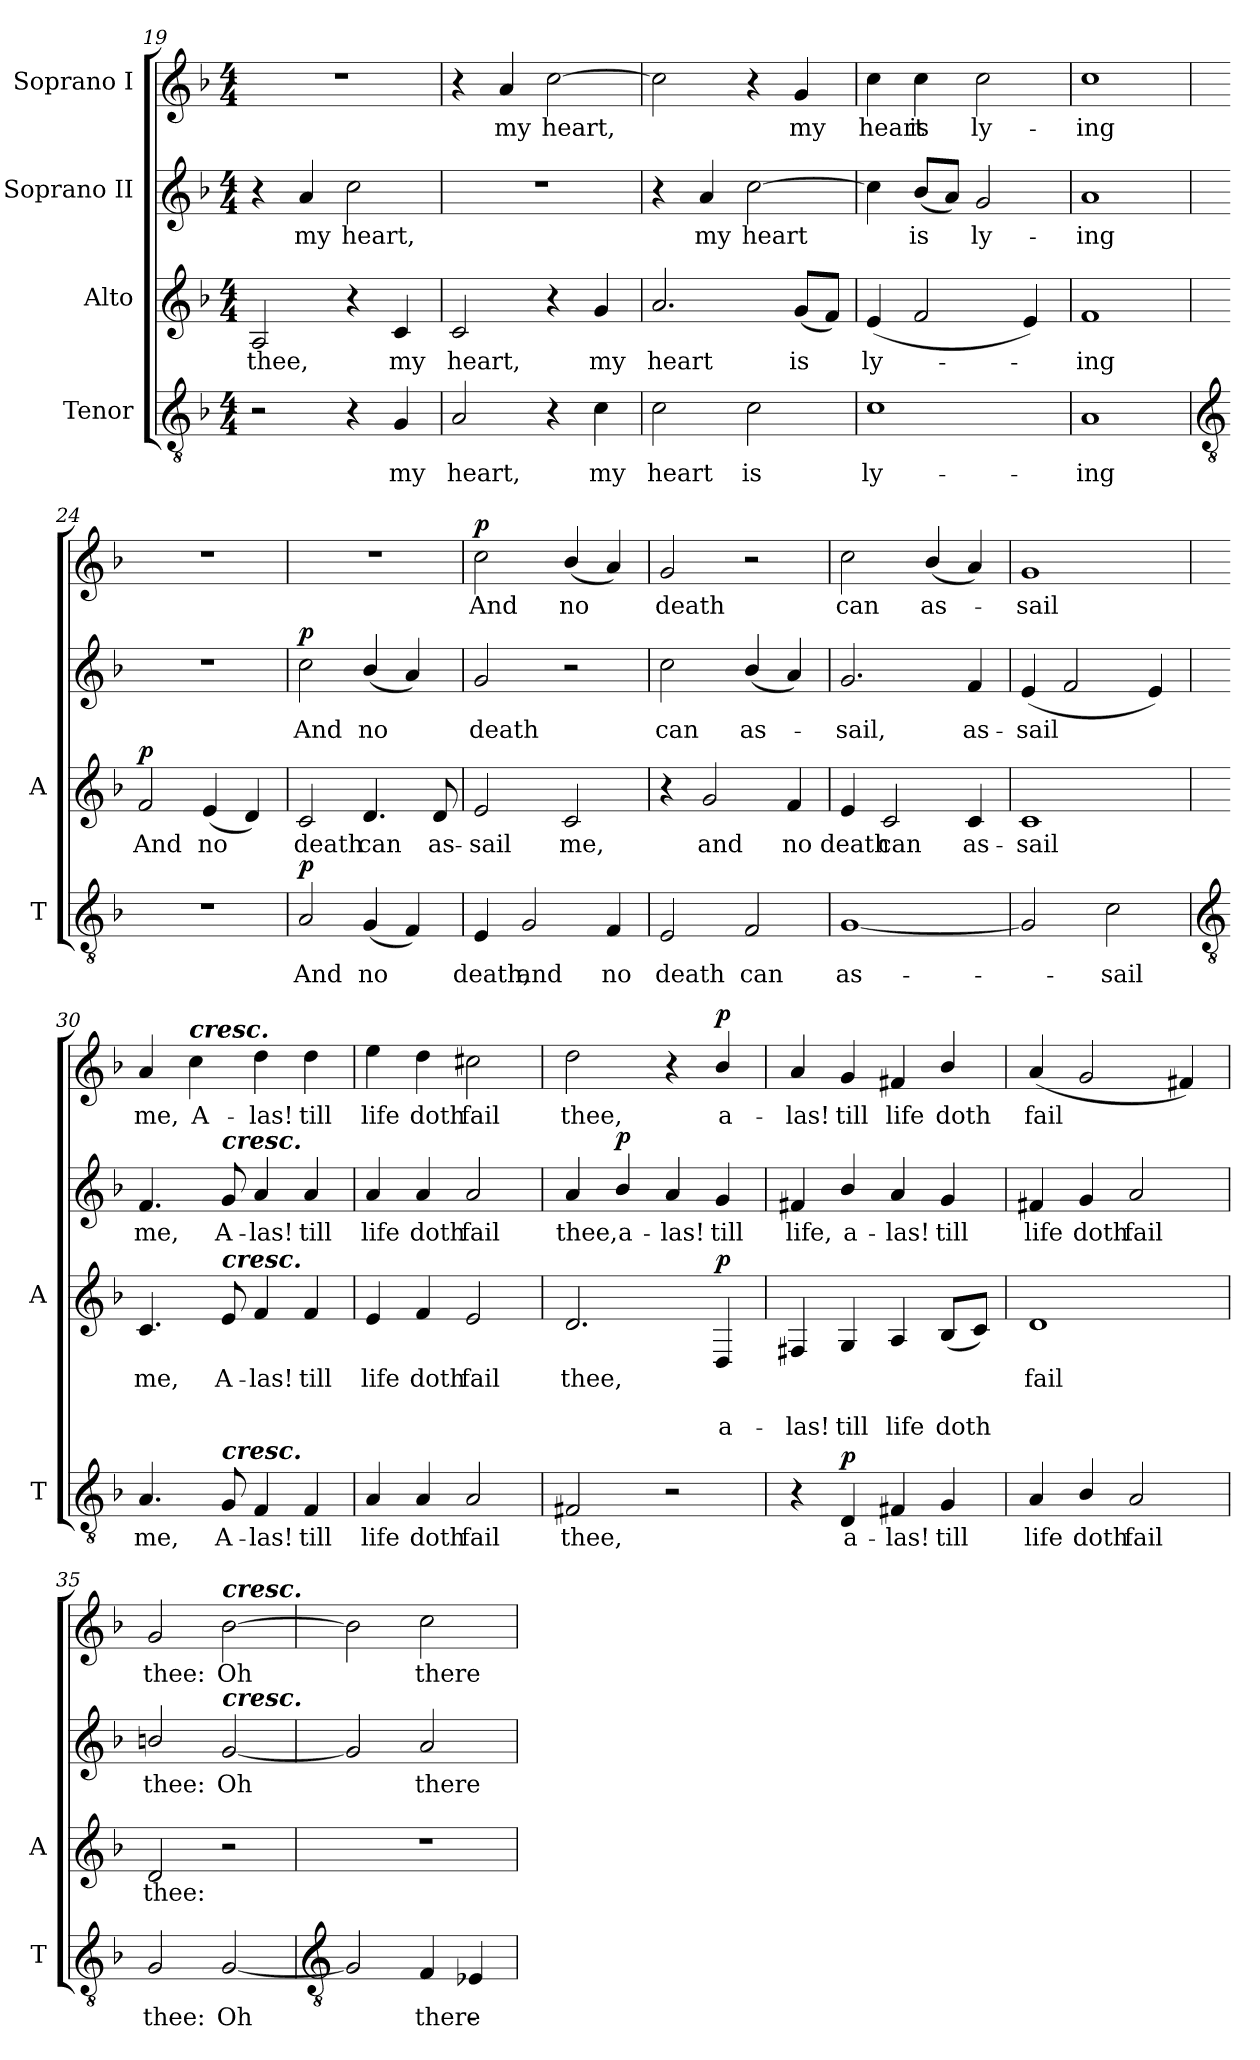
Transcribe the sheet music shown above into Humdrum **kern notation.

**kern	**text	**dynam	**kern	**text	**text	**text	**dynam	**kern	**text	**dynam	**kern	**text	**dynam
*part4	*part4	*part4	*part3	*part3	*part3	*part3	*part3	*part2	*part2	*part2	*part1	*part1	*part1
*staff4	*staff4	*staff4	*staff3	*staff3	*staff3	*staff3	*staff3	*staff2	*staff2	*staff2	*staff1	*staff1	*staff1
*I"Tenor	*	*	*I"Alto	*	*	*	*	*I"Soprano II	*	*	*I"Soprano I	*	*
*I'T	*	*	*I'A	*	*	*	*	*	*	*	*	*	*
*clefGv2	*	*	*clefG2	*	*	*	*	*clefG2	*	*	*clefG2	*	*
*k[b-]	*	*	*k[b-]	*	*	*	*	*k[b-]	*	*	*k[b-]	*	*
*F:	*	*	*F:	*	*	*	*	*F:	*	*	*F:	*	*
*M4/4	*	*	*M4/4	*	*	*	*	*M4/4	*	*	*M4/4	*	*
=19	=19	=19	=19	=19	=19	=19	=19	=19	=19	=19	=19	=19	=19
!	!	!	!	!LO:LY:b	!	!	!	!	!	!	!	!	!
2r	.	.	2A	thee,	.	.	.	4r	.	.	1r	.	.
!	!	!	!	!	!	!	!	!	!LO:LY:b	!	!	!	!
.	.	.	.	.	.	.	.	4a	my	.	.	.	.
!	!	!	!	!	!	!	!	!	!LO:LY:b	!	!	!	!
4r	.	.	4r	.	.	.	.	2cc	heart,	.	.	.	.
!	!LO:LY:b	!	!	!LO:LY:b	!	!	!	!	!	!	!	!	!
4G	my	.	4c	my	.	.	.	.	.	.	.	.	.
=20	=20	=20	=20	=20	=20	=20	=20	=20	=20	=20	=20	=20	=20
!	!LO:LY:b	!	!	!LO:LY:b	!	!	!	!	!	!	!	!	!
2A	heart,	.	2c	heart,	.	.	.	1r	.	.	4r	.	.
!	!	!	!	!	!	!	!	!	!	!	!	!LO:LY:b	!
.	.	.	.	.	.	.	.	.	.	.	4a	my	.
!	!	!	!	!	!	!	!	!	!	!	!	!LO:LY:b	!
4r	.	.	4r	.	.	.	.	.	.	.	[2cc	heart,	.
!	!LO:LY:b	!	!	!LO:LY:b	!	!	!	!	!	!	!	!	!
4c	my	.	4g	my	.	.	.	.	.	.	.	.	.
=21	=21	=21	=21	=21	=21	=21	=21	=21	=21	=21	=21	=21	=21
!	!LO:LY:b	!	!	!LO:LY:b	!	!	!	!	!	!	!	!	!
2c	heart	.	2.a	heart	.	.	.	4r	.	.	2cc]	.	.
!	!	!	!	!	!	!	!	!	!LO:LY:b	!	!	!	!
.	.	.	.	.	.	.	.	4a	my	.	.	.	.
!	!LO:LY:b	!	!	!	!	!	!	!	!LO:LY:b	!	!	!	!
2c	is	.	.	.	.	.	.	[2cc	heart	.	4r	.	.
!	!	!	!	!LO:LY:b	!	!	!	!	!	!	!	!LO:LY:b	!
.	.	.	(<8gL	is	.	.	.	.	.	.	4g	my	.
.	.	.	8fJ)	.	.	.	.	.	.	.	.	.	.
=22	=22	=22	=22	=22	=22	=22	=22	=22	=22	=22	=22	=22	=22
!	!LO:LY:b	!	!	!LO:LY:b	!	!	!	!	!	!	!	!LO:LY:b	!
1c	ly-	.	(<4e	ly-	.	.	.	4cc]	.	.	4cc	heart	.
!	!	!	!	!	!	!	!	!	!LO:LY:b	!	!	!LO:LY:b	!
.	.	.	2f	.	.	.	.	(<8b-L	is	.	4cc	is	.
.	.	.	.	.	.	.	.	8aJ)	.	.	.	.	.
!	!	!	!	!	!	!	!	!	!LO:LY:b	!	!	!LO:LY:b	!
.	.	.	.	.	.	.	.	2g	ly-	.	2cc	ly-	.
.	.	.	4e)	.	.	.	.	.	.	.	.	.	.
=23	=23	=23	=23	=23	=23	=23	=23	=23	=23	=23	=23	=23	=23
!	!LO:LY:b	!	!	!LO:LY:b	!	!	!	!	!LO:LY:b	!	!	!LO:LY:b	!
1A	-ing	.	1f	ing	.	.	.	1a	-ing	.	1cc	-ing	.
!!LO:LB:g=z
=24	=24	=24	=24	=24	=24	=24	=24	=24	=24	=24	=24	=24	=24
*clefGv2	*	*	*	*	*	*	*	*	*	*	*	*	*
!	!	!	!	!LO:LY:b	!	!	!LO:DY:b	!	!	!	!	!	!
1r	.	.	2f	And	.	.	p	1r	.	.	1r	.	.
!	!	!	!	!LO:LY:b	!	!	!	!	!	!	!	!	!
.	.	.	(<4e	no	.	.	.	.	.	.	.	.	.
.	.	.	4d)	.	.	.	.	.	.	.	.	.	.
=25	=25	=25	=25	=25	=25	=25	=25	=25	=25	=25	=25	=25	=25
!	!LO:LY:b	!LO:DY:b	!	!LO:LY:b	!	!	!	!	!LO:LY:b	!LO:DY:b	!	!	!
2A	And	p	2c	death	.	.	.	2cc	And	p	1r	.	.
!	!LO:LY:b	!	!	!LO:LY:b	!	!	!	!	!LO:LY:b	!	!	!	!
(<4G	no	.	4.d	can	.	.	.	(<4b-/	no	.	.	.	.
4F)	.	.	.	.	.	.	.	4a)	.	.	.	.	.
!	!	!	!	!LO:LY:b	!	!	!	!	!	!	!	!	!
.	.	.	8d	as-	.	.	.	.	.	.	.	.	.
=26	=26	=26	=26	=26	=26	=26	=26	=26	=26	=26	=26	=26	=26
!	!LO:LY:b	!	!	!LO:LY:b	!	!	!	!	!LO:LY:b	!	!	!LO:LY:b	!LO:DY:b
4E	death,	.	2e	-sail	.	.	.	2g	death	.	2cc	And	p
!	!LO:LY:b	!	!	!	!	!	!	!	!	!	!	!	!
2G	and	.	.	.	.	.	.	.	.	.	.	.	.
!	!	!	!	!LO:LY:b	!	!	!	!	!	!	!	!LO:LY:b	!
.	.	.	2c	me,	.	.	.	2r	.	.	(<4b-/	no	.
!	!LO:LY:b	!	!	!	!	!	!	!	!	!	!	!	!
4F	no	.	.	.	.	.	.	.	.	.	4a)	.	.
=27	=27	=27	=27	=27	=27	=27	=27	=27	=27	=27	=27	=27	=27
!	!LO:LY:b	!	!	!	!	!	!	!	!LO:LY:b	!	!	!LO:LY:b	!
2E	death	.	4r	.	.	.	.	2cc	can	.	2g	death	.
!	!	!	!	!LO:LY:b	!	!	!	!	!	!	!	!	!
.	.	.	2g	and	.	.	.	.	.	.	.	.	.
!	!LO:LY:b	!	!	!	!	!	!	!	!LO:LY:b	!	!	!	!
2F	can	.	.	.	.	.	.	(<4b-/	as-	.	2r	.	.
!	!	!	!	!LO:LY:b	!	!	!	!	!	!	!	!	!
.	.	.	4f	no	.	.	.	4a)	.	.	.	.	.
=28	=28	=28	=28	=28	=28	=28	=28	=28	=28	=28	=28	=28	=28
!	!LO:LY:b	!	!	!LO:LY:b	!	!	!	!	!LO:LY:b	!	!	!LO:LY:b	!
[1G	as-	.	4e	death	.	.	.	2.g	sail,	.	2cc	can	.
!	!	!	!	!LO:LY:b	!	!	!	!	!	!	!	!	!
.	.	.	2c	can	.	.	.	.	.	.	.	.	.
!	!	!	!	!	!	!	!	!	!	!	!	!LO:LY:b	!
.	.	.	.	.	.	.	.	.	.	.	(<4b-/	as-	.
!	!	!	!	!LO:LY:b	!	!	!	!	!LO:LY:b	!	!	!	!
.	.	.	4c	as-	.	.	.	4f	as-	.	4a)	.	.
=29	=29	=29	=29	=29	=29	=29	=29	=29	=29	=29	=29	=29	=29
!	!	!	!	!LO:LY:b	!	!	!	!	!LO:LY:b	!	!	!LO:LY:b	!
2G]	.	.	1c	-sail	.	.	.	(<4e	-sail	.	1g	sail	.
.	.	.	.	.	.	.	.	2f	.	.	.	.	.
!	!LO:LY:b	!	!	!	!	!	!	!	!	!	!	!	!
2c	sail	.	.	.	.	.	.	.	.	.	.	.	.
.	.	.	.	.	.	.	.	4e)	.	.	.	.	.
!!LO:LB:g=z
=30	=30	=30	=30	=30	=30	=30	=30	=30	=30	=30	=30	=30	=30
*clefGv2	*	*	*	*	*	*	*	*	*	*	*	*	*
!	!LO:LY:b	!	!	!LO:LY:b	!	!	!	!	!LO:LY:b	!	!	!LO:LY:b	!
4.A	me,	.	4.c	me,	.	.	.	4.f	me,	.	4a	me,	.
!	!	!	!	!	!	!	!	!	!	!	!LO:TX:a:Bi:t=cresc.	!	!
!	!	!	!	!	!	!	!	!	!	!	!	!LO:LY:b	!
.	.	.	.	.	.	.	.	.	.	.	4cc	A-	.
!	!	!	!	!	!	!	!	!LO:TX:a:Bi:t=cresc.	!	!	!	!	!
!	!	!	!LO:TX:a:Bi:t=cresc.	!	!	!	!	!	!	!	!	!	!
!LO:TX:a:Bi:t=cresc.	!	!	!	!	!	!	!	!	!	!	!	!	!
!	!LO:LY:b	!	!	!LO:LY:b	!	!	!	!	!LO:LY:b	!	!	!	!
8G	A-	.	8e	A-	.	.	.	8g	A-	.	.	.	.
!	!LO:LY:b	!	!	!LO:LY:b	!	!	!	!	!LO:LY:b	!	!	!LO:LY:b	!
4F	-las!	.	4f	-las!	.	.	.	4a	-las!	.	4dd	-las!	.
!	!LO:LY:b	!	!	!LO:LY:b	!	!	!	!	!LO:LY:b	!	!	!LO:LY:b	!
4F	till	.	4f	till	.	.	.	4a	till	.	4dd	till	.
=31	=31	=31	=31	=31	=31	=31	=31	=31	=31	=31	=31	=31	=31
!	!LO:LY:b	!	!	!LO:LY:b	!	!	!	!	!LO:LY:b	!	!	!LO:LY:b	!
4A	life	.	4e	life	.	.	.	4a	life	.	4ee	life	.
!	!LO:LY:b	!	!	!LO:LY:b	!	!	!	!	!LO:LY:b	!	!	!LO:LY:b	!
4A	doth	.	4f	doth	.	.	.	4a	doth	.	4dd	doth	.
!	!LO:LY:b	!	!	!LO:LY:b	!	!	!	!	!LO:LY:b	!	!	!LO:LY:b	!
2A	fail	.	2e	fail	.	.	.	2a	fail	.	2cc#X	fail	.
=32	=32	=32	=32	=32	=32	=32	=32	=32	=32	=32	=32	=32	=32
!	!LO:LY:b	!	!	!LO:LY:b	!	!	!	!	!LO:LY:b	!	!	!LO:LY:b	!
2F#X	thee,	.	2.d	thee,	.	.	.	4a	thee,	.	2dd	thee,	.
!	!	!	!	!	!	!	!	!	!LO:LY:b	!LO:DY:b	!	!	!
.	.	.	.	.	.	.	.	4b-/	a-	p	.	.	.
!	!	!	!	!	!	!	!	!	!LO:LY:b	!	!	!	!
2r	.	.	.	.	.	.	.	4a	-las!	.	4r	.	.
!	!	!	!	!	!	!LO:LY:b	!LO:DY:b	!	!LO:LY:b	!	!	!LO:LY:b	!LO:DY:b
.	.	.	4D	.	.	a-	p	4g	till	.	4b-/	a-	p
=33	=33	=33	=33	=33	=33	=33	=33	=33	=33	=33	=33	=33	=33
!	!	!	!	!	!	!LO:LY:b	!	!	!LO:LY:b	!	!	!LO:LY:b	!
4r	.	.	4F#X	.	.	-las!	.	4f#X	life,	.	4a	-las!	.
!	!LO:LY:b	!LO:DY:b	!	!	!	!LO:LY:b	!	!	!LO:LY:b	!	!	!LO:LY:b	!
4D	a-	p	4G	.	.	till	.	4b-/	a-	.	4g	till	.
!	!LO:LY:b	!	!	!	!	!LO:LY:b	!	!	!LO:LY:b	!	!	!LO:LY:b	!
4F#X	-las!	.	4A	.	.	life	.	4a	-las!	.	4f#X	life	.
!	!LO:LY:b	!	!	!	!	!LO:LY:b	!	!	!LO:LY:b	!	!	!LO:LY:b	!
4G	till	.	(<8B-L	.	.	doth	.	4g	till	.	4b-/	doth	.
.	.	.	8cJ)	.	.	.	.	.	.	.	.	.	.
=34	=34	=34	=34	=34	=34	=34	=34	=34	=34	=34	=34	=34	=34
!	!LO:LY:b	!	!	!LO:LY:b	!	!	!	!	!LO:LY:b	!	!	!LO:LY:b	!
4A	life	.	1d	fail	.	.	.	4f#X	life	.	(<4a	fail	.
!	!LO:LY:b	!	!	!	!	!	!	!	!LO:LY:b	!	!	!	!
4B-/	doth	.	.	.	.	.	.	4g	doth	.	2g	.	.
!	!LO:LY:b	!	!	!	!	!	!	!	!LO:LY:b	!	!	!	!
2A	fail	.	.	.	.	.	.	2a	fail	.	.	.	.
.	.	.	.	.	.	.	.	.	.	.	4f#X)	.	.
=35	=35	=35	=35	=35	=35	=35	=35	=35	=35	=35	=35	=35	=35
!	!LO:LY:b	!	!	!LO:LY:b	!	!	!	!	!LO:LY:b	!	!	!LO:LY:b	!
2G	thee:	.	2d	thee:	.	.	.	2bn/	thee:	.	2g	thee:	.
!	!	!	!	!	!	!	!	!	!	!	!LO:TX:a:Bi:t=cresc.	!	!
!	!	!	!	!	!	!	!	!LO:TX:a:Bi:t=cresc.	!	!	!	!	!
!	!LO:LY:b	!	!	!	!	!	!	!	!LO:LY:b	!	!	!LO:LY:b	!
[2G	Oh	.	2r	.	.	.	.	[2g	Oh	.	[2b-	Oh	.
!!LO:LB:g=z
=36	=36	=36	=36	=36	=36	=36	=36	=36	=36	=36	=36	=36	=36
*clefGv2	*	*	*	*	*	*	*	*	*	*	*	*	*
2G]	.	.	1r	.	.	.	.	2g]	.	.	2b-]	.	.
!	!LO:LY:b	!	!	!	!	!	!	!	!LO:LY:b	!	!	!LO:LY:b	!
4F	there-	.	.	.	.	.	.	2a	there-	.	2cc	there-	.
4E-X	.	.	.	.	.	.	.	.	.	.	.	.	.
=	=	=	=	=	=	=	=	=	=	=	=	=	=
*-	*-	*-	*-	*-	*-	*-	*-	*-	*-	*-	*-	*-	*-
